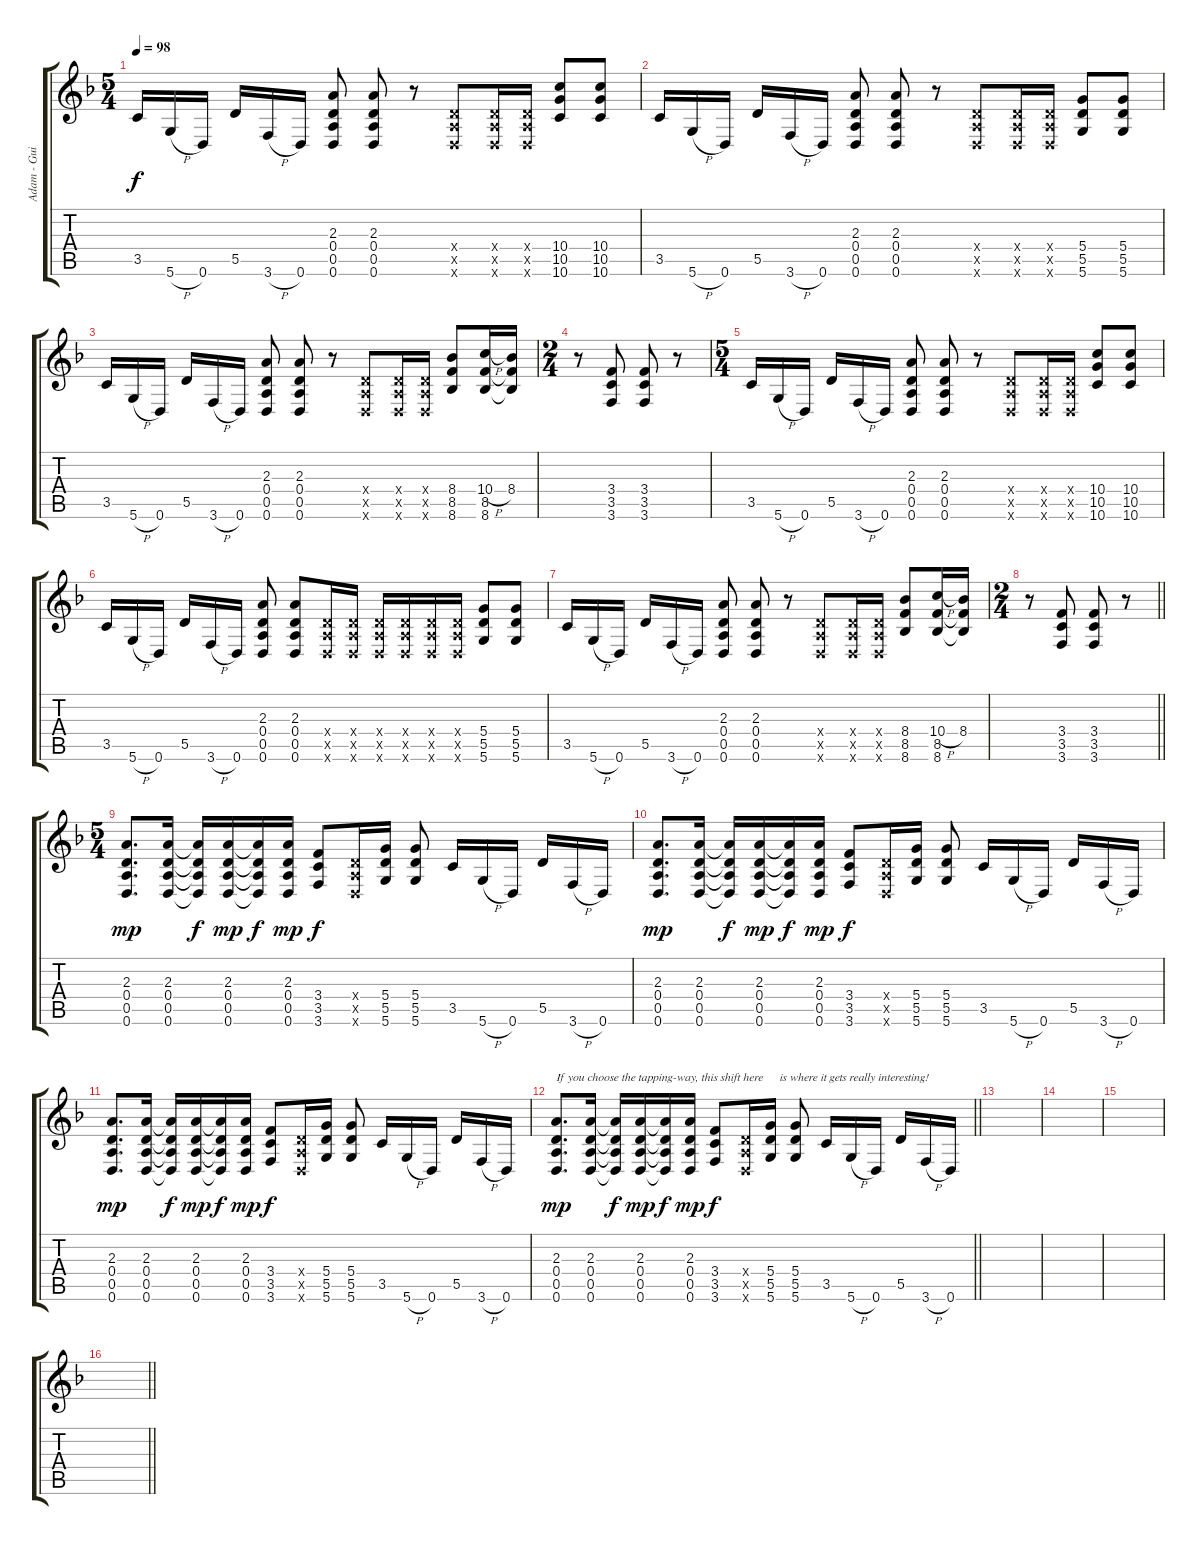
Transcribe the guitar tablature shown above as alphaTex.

\track ("Adam - Guitar" "Adam - Gui") {instrument distortionguitar}
\staff {score tabs}
\tuning (E4 B3 G3 D3 A2 D2) {hide}
\ts (5 4)
\tempo 98
\clef g2
\ks dminor
3.5.16{dy f} 5.6{h}.16 0.6.16{beam split} 5.5.16{beam merge} 3.6{h}.16 0.6.16{beam split} (2.3 0.4 0.5 0.6).8{beam split} (2.3 0.4 0.5 0.6).8 r.8 (0.4{x} 0.5{x} 0.6{x}).8 (0.4{x} 0.5{x} 0.6{x}).16 (0.4{x} 0.5{x} 0.6{x}).16 (10.4 10.5 10.6).8 (10.4 10.5 10.6).8 |
3.5.16 5.6{h}.16 0.6.16{beam split} 5.5.16{beam merge} 3.6{h}.16 0.6.16{beam split} (2.3 0.4 0.5 0.6).8{beam split} (2.3 0.4 0.5 0.6).8 r.8 (0.4{x} 0.5{x} 0.6{x}).8 (0.4{x} 0.5{x} 0.6{x}).16 (0.4{x} 0.5{x} 0.6{x}).16 (5.4 5.5 5.6).8 (5.4 5.5 5.6).8 |
3.5.16 5.6{h}.16 0.6.16{beam split} 5.5.16{beam merge} 3.6{h}.16 0.6.16{beam split} (2.3 0.4 0.5 0.6).8{beam split} (2.3 0.4 0.5 0.6).8 r.8 (0.4{x} 0.5{x} 0.6{x}).8 (0.4{x} 0.5{x} 0.6{x}).16 (0.4{x} 0.5{x} 0.6{x}).16 (8.4 8.5 8.6).8 (10.4{h} 8.5 8.6).16 (8.4 8.5{t} 8.6{t}).16 |
\ts (2 4)
r.8 (3.4 3.5 3.6).8 (3.4 3.5 3.6).8 r.8 |
\ts (5 4)
3.5.16 5.6{h}.16 0.6.16{beam split} 5.5.16{beam merge} 3.6{h}.16 0.6.16{beam split} (2.3 0.4 0.5 0.6).8{beam split} (2.3 0.4 0.5 0.6).8 r.8 (0.4{x} 0.5{x} 0.6{x}).8 (0.4{x} 0.5{x} 0.6{x}).16 (0.4{x} 0.5{x} 0.6{x}).16 (10.4 10.5 10.6).8 (10.4 10.5 10.6).8 |
3.5.16 5.6{h}.16 0.6.16{beam split} 5.5.16{beam merge} 3.6{h}.16 0.6.16{beam split} (2.3 0.4 0.5 0.6).8{beam split} (2.3 0.4 0.5 0.6).8 (0.4{x} 0.5{x} 0.6{x}).16 (0.4{x} 0.5{x} 0.6{x}).16 (0.4{x} 0.5{x} 0.6{x}).16 (0.4{x} 0.5{x} 0.6{x}).16 (0.4{x} 0.5{x} 0.6{x}).16 (0.4{x} 0.5{x} 0.6{x}).16 (5.4 5.5 5.6).8 (5.4 5.5 5.6).8 |
3.5.16 5.6{h}.16 0.6.16{beam split} 5.5.16{beam merge} 3.6{h}.16 0.6.16{beam split} (2.3 0.4 0.5 0.6).8{beam split} (2.3 0.4 0.5 0.6).8 r.8 (0.4{x} 0.5{x} 0.6{x}).8 (0.4{x} 0.5{x} 0.6{x}).16 (0.4{x} 0.5{x} 0.6{x}).16 (8.4 8.5 8.6).8 (10.4{h} 8.5 8.6).16 (8.4 8.5{t} 8.6{t}).16 |
\ts (2 4)
\barLineRight lightlight
r.8 (3.4 3.5 3.6).8 (3.4 3.5 3.6).8 r.8 |
\ts (5 4)
(2.3 0.4 0.5 0.6).8{d dy mp} (2.3 0.4 0.5 0.6).16 (2.3{t} 0.4{t} 0.5{t} 0.6{t}).16{dy f} (2.3 0.4 0.5 0.6).16{dy mp} (2.3{t} 0.4{t} 0.5{t} 0.6{t}).16{dy f} (2.3 0.4 0.5 0.6).16{dy mp} (3.4 3.5 3.6).8{dy f} (0.4{x} 0.5{x} 0.6{x}).16 (5.4 5.5 5.6).16{beam split} (5.4 5.5 5.6).8{beam split} 3.5.16 5.6{h}.16{beam merge} 0.6.16{beam split} 5.5.16{beam merge} 3.6{h}.16 0.6.16 |
(2.3 0.4 0.5 0.6).8{d dy mp} (2.3 0.4 0.5 0.6).16 (2.3{t} 0.4{t} 0.5{t} 0.6{t}).16{dy f} (2.3 0.4 0.5 0.6).16{dy mp} (2.3{t} 0.4{t} 0.5{t} 0.6{t}).16{dy f} (2.3 0.4 0.5 0.6).16{dy mp} (3.4 3.5 3.6).8{dy f} (0.4{x} 0.5{x} 0.6{x}).16 (5.4 5.5 5.6).16{beam split} (5.4 5.5 5.6).8{beam split} 3.5.16 5.6{h}.16{beam merge} 0.6.16{beam split} 5.5.16{beam merge} 3.6{h}.16 0.6.16 |
(2.3 0.4 0.5 0.6).8{d dy mp} (2.3 0.4 0.5 0.6).16 (2.3{t} 0.4{t} 0.5{t} 0.6{t}).16{dy f} (2.3 0.4 0.5 0.6).16{dy mp} (2.3{t} 0.4{t} 0.5{t} 0.6{t}).16{dy f} (2.3 0.4 0.5 0.6).16{dy mp} (3.4 3.5 3.6).8{dy f} (0.4{x} 0.5{x} 0.6{x}).16 (5.4 5.5 5.6).16{beam split} (5.4 5.5 5.6).8{beam split} 3.5.16 5.6{h}.16{beam merge} 0.6.16{beam split} 5.5.16{beam merge} 3.6{h}.16 0.6.16 |
\barLineRight lightlight
(2.3 0.4 0.5 0.6).8{d txt "If you choose the tapping-way, this shift here" dy mp} (2.3 0.4 0.5 0.6).16 (2.3{t} 0.4{t} 0.5{t} 0.6{t}).16{dy f} (2.3 0.4 0.5 0.6).16{dy mp} (2.3{t} 0.4{t} 0.5{t} 0.6{t}).16{dy f} (2.3 0.4 0.5 0.6).16{dy mp} (3.4 3.5 3.6).8{dy f} (0.4{x} 0.5{x} 0.6{x}).16 (5.4 5.5 5.6).16{txt "   is where it gets really interesting!" beam split} (5.4 5.5 5.6).8{beam split} 3.5.16 5.6{h}.16{beam merge} 0.6.16{beam split} 5.5.16{beam merge} 3.6{h}.16 0.6.16 |
|
|
|
\barLineRight lightlight
